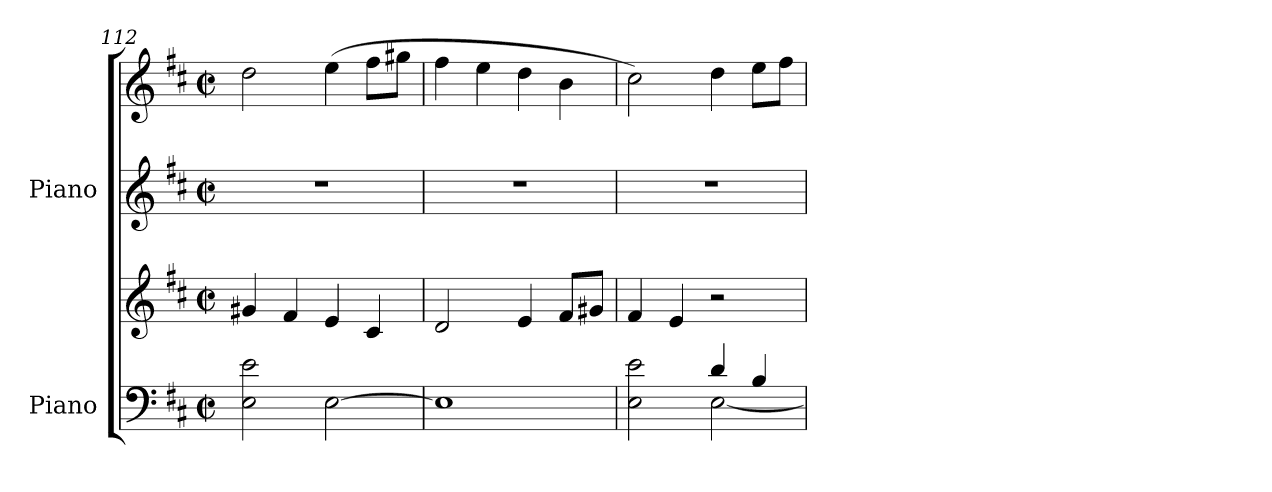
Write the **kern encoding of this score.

**kern	**kern	**kern	**kern
*part2	*part2	*part1	*part1
*staff4	*staff3	*staff2	*staff1
*I"Piano	*	*I"Piano	*
*I'Pno.	*	*I'Pno.	*
*clefF4	*clefG2	*clefG2	*clefG2
*k[f#c#]	*k[f#c#]	*k[f#c#]	*k[f#c#]
*M2/2	*M2/2	*M2/2	*M2/2
*met(c|)	*met(c|)	*met(c|)	*met(c|)
=112	=112	=112	=112
2E\ 2e\	4g#X/	1r	2dd\
.	4f#/	.	.
[2E\	4e/	.	(>4ee\
.	4c#/	.	8ff#\L
.	.	.	8gg#X\J
=113	=113	=113	=113
1E]	2d/	1r	4ff#\
.	.	.	4ee\
.	4e/	.	4dd\
.	8f#/L	.	4b\
.	8g#X/J	.	.
=114	=114	=114	=114
*^	*	*	*
2E\ 2e\	2ryy	4f#/	1r	2cc#\)
.	.	4e/	.	.
4d/	[2E\	2r	.	4dd\
4B/	.	.	.	8ee\L
.	.	.	.	8ff#\J
*v	*v	*	*	*
=	=	=	=
*-	*-	*-	*-
